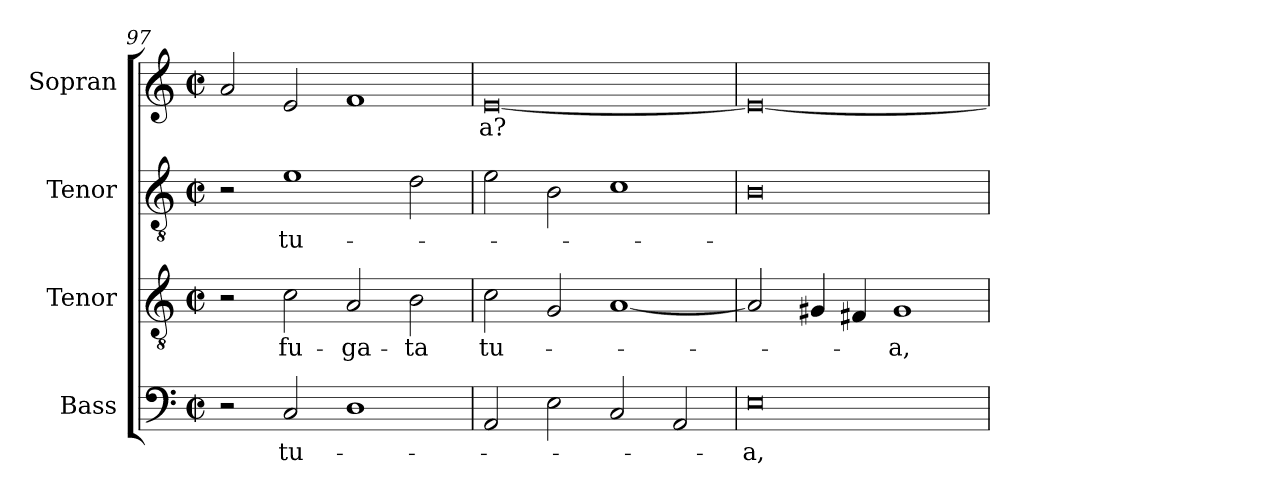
**kern	**text	**kern	**text	**kern	**text	**kern	**text
*part4	*part4	*part3	*part3	*part2	*part2	*part1	*part1
*staff4	*staff4	*staff3	*staff3	*staff2	*staff2	*staff1	*staff1
*I"Bass	*	*I"Tenor	*	*I"Tenor	*	*I"Sopran	*
*	*	*I'Tenor	*	*	*	*	*
*clefF4	*	*clefGv2	*	*clefGv2	*	*clefG2	*
*	*	*ITrd7c12	*	*ITrd7c12	*	*	*
*k[]	*	*k[]	*	*k[]	*	*k[]	*
*M2/2	*	*M2/2	*	*M2/2	*	*M2/2	*
*met(c|)	*	*met(c|)	*	*met(c|)	*	*met(c|)	*
=97	=97	=97	=97	=97	=97	=97	=97
2r	.	2r	.	2r	.	2ai/	.
!	!LO:LY:b:color=#000000	!	!	!	!	!	!
!	!	!	!LO:LY:b:color=#000000	!	!	!	!
!	!	!	!	!	!LO:LY:b:color=#000000	!	!
2Ci/	tu-	2Ci\	fu-	1Ei	tu-	2ei/	.
!	!	!	!LO:LY:b:color=#000000	!	!	!	!
1Di	.	2AAi/	-ga-	.	.	1fi	.
!	!	!	!LO:LY:b:color=#000000	!	!	!	!
.	.	2BBi\	-ta	2Di\	.	.	.
=98	=98	=98	=98	=98	=98	=98	=98
!	!	!	!LO:LY:b:color=#000000	!	!	!	!
!	!	!	!	!	!	!	!LO:LY:b:color=#000000
2AAi/	.	2Ci\	tu-	2Ei\	.	[<0ei	-a?
2Ei\	.	2GGi/	.	2BBi\	.	.	.
2Ci/	.	[<1AAi	.	1Ci	.	.	.
2AAi/	.	.	.	.	.	.	.
!!LO:PB:g=z
=99	=99	=99	=99	=99	=99	=99	=99
!	!LO:LY:b:color=#000000	!	!	!	!	!	!
0Ei	-a,	2AAi/]	.	0BBi	.	0ei_<	.
.	.	4GG#Xi/	.	.	.	.	.
.	.	4FF#Xi/	.	.	.	.	.
!	!	!	!LO:LY:b:color=#000000	!	!	!	!
.	.	1GG#i	-a,	.	.	.	.
=	=	=	=	=	=	=	=
*-	*-	*-	*-	*-	*-	*-	*-
